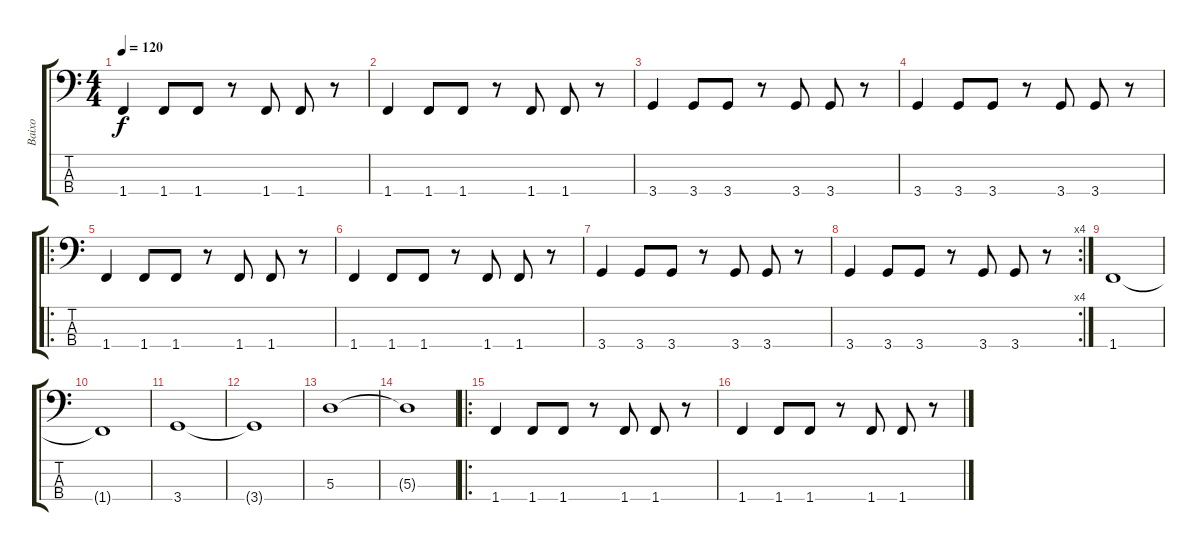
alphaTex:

\track ("Baixo" "Baixo") {instrument electricbassfinger}
\staff {score tabs}
\tuning (G2 D2 A1 E1) {hide}
\ts (4 4)
\tempo 120
\clef f4
\ks c
1.4.4{dy f} 1.4.8 1.4.8 r.8 1.4.8 1.4.8 r.8 |
1.4.4 1.4.8 1.4.8 r.8 1.4.8 1.4.8 r.8 |
3.4.4 3.4.8 3.4.8 r.8 3.4.8 3.4.8 r.8 |
3.4.4 3.4.8 3.4.8 r.8 3.4.8 3.4.8 r.8 |
\ro
1.4.4 1.4.8 1.4.8 r.8 1.4.8 1.4.8 r.8 |
1.4.4 1.4.8 1.4.8 r.8 1.4.8 1.4.8 r.8 |
3.4.4 3.4.8 3.4.8 r.8 3.4.8 3.4.8 r.8 |
\rc 4
3.4.4 3.4.8 3.4.8 r.8 3.4.8 3.4.8 r.8 |
1.4.1 |
1.4{t}.1 |
3.4.1 |
3.4{t}.1 |
5.3.1 |
5.3{t}.1 |
\ro
1.4.4 1.4.8 1.4.8 r.8 1.4.8 1.4.8 r.8 |
1.4.4 1.4.8 1.4.8 r.8 1.4.8 1.4.8 r.8
